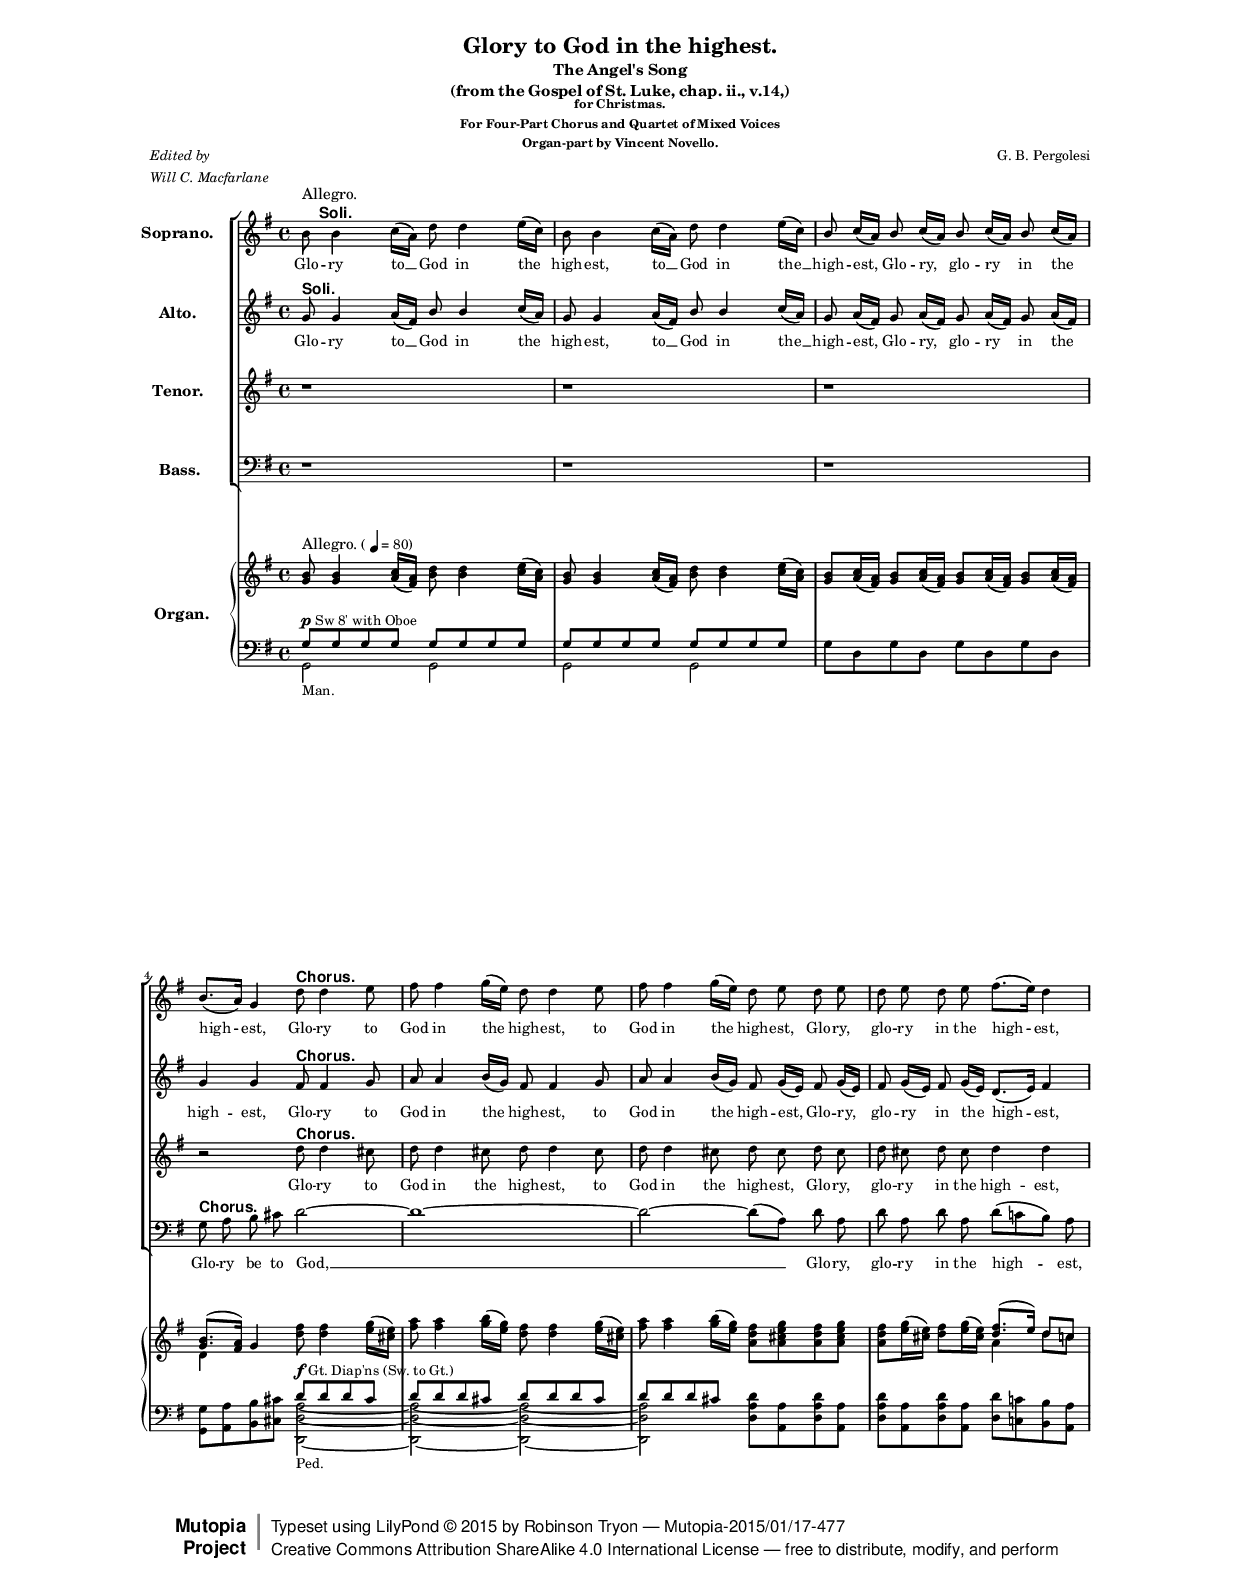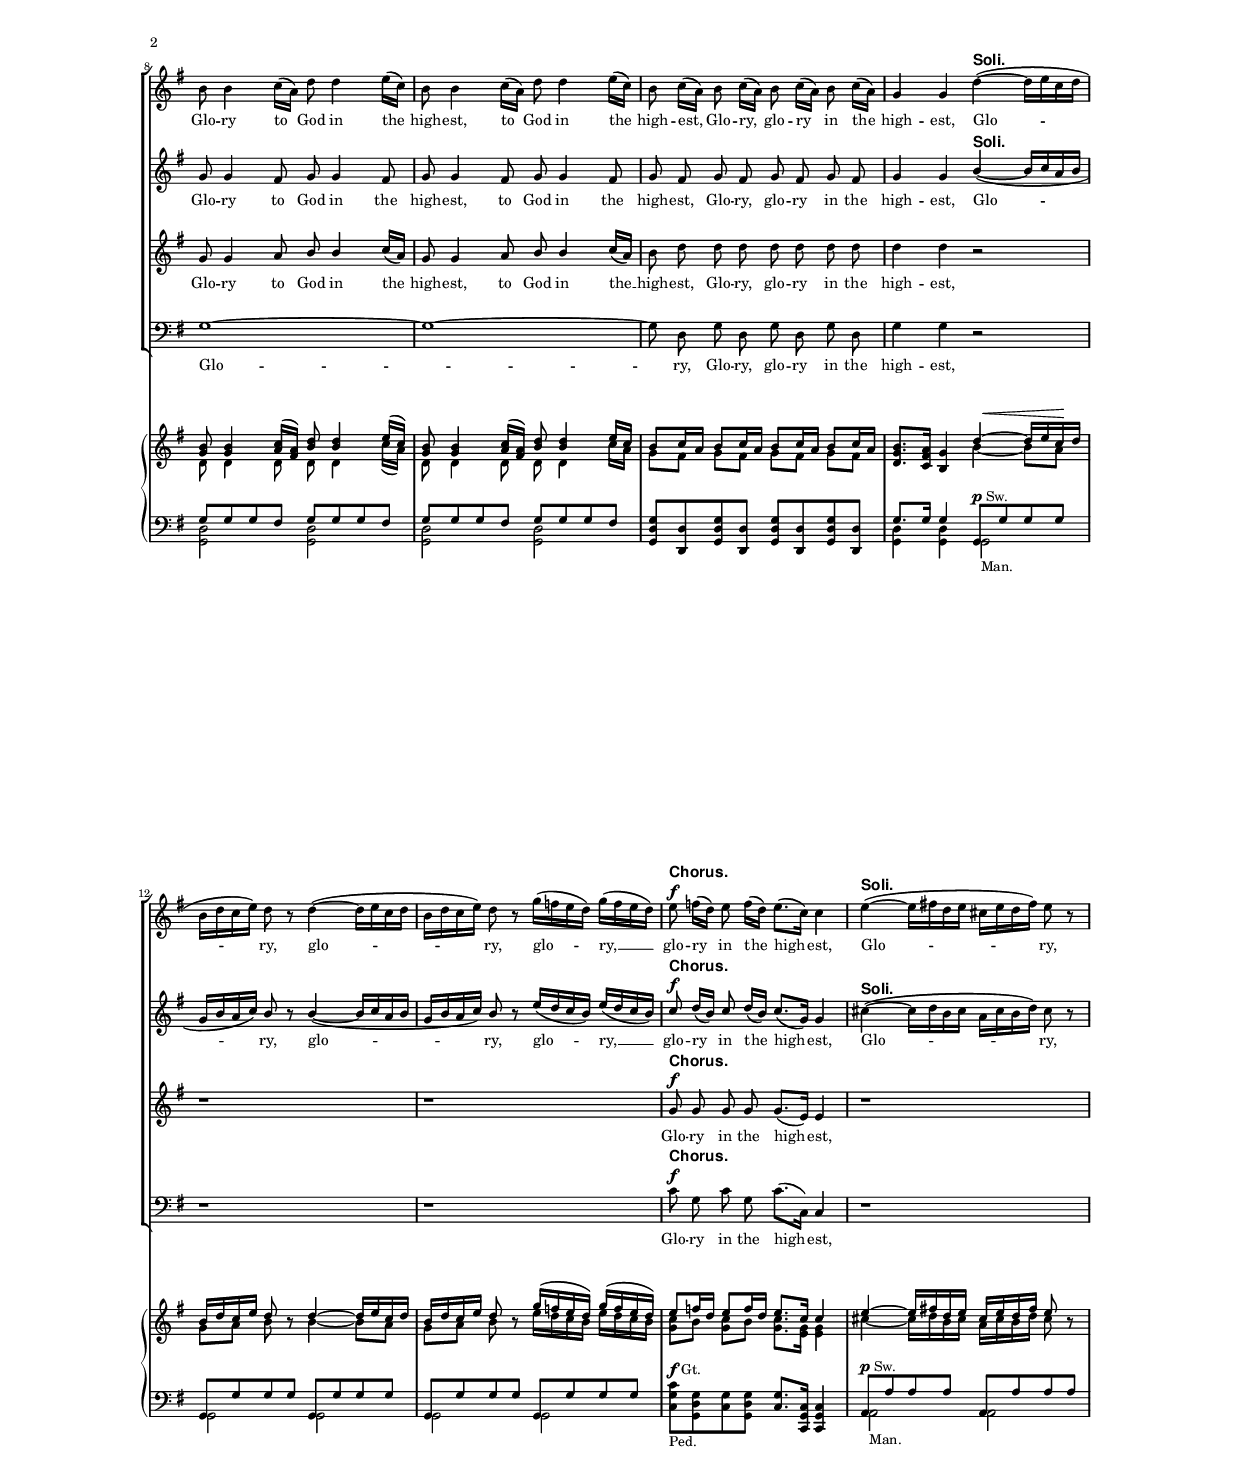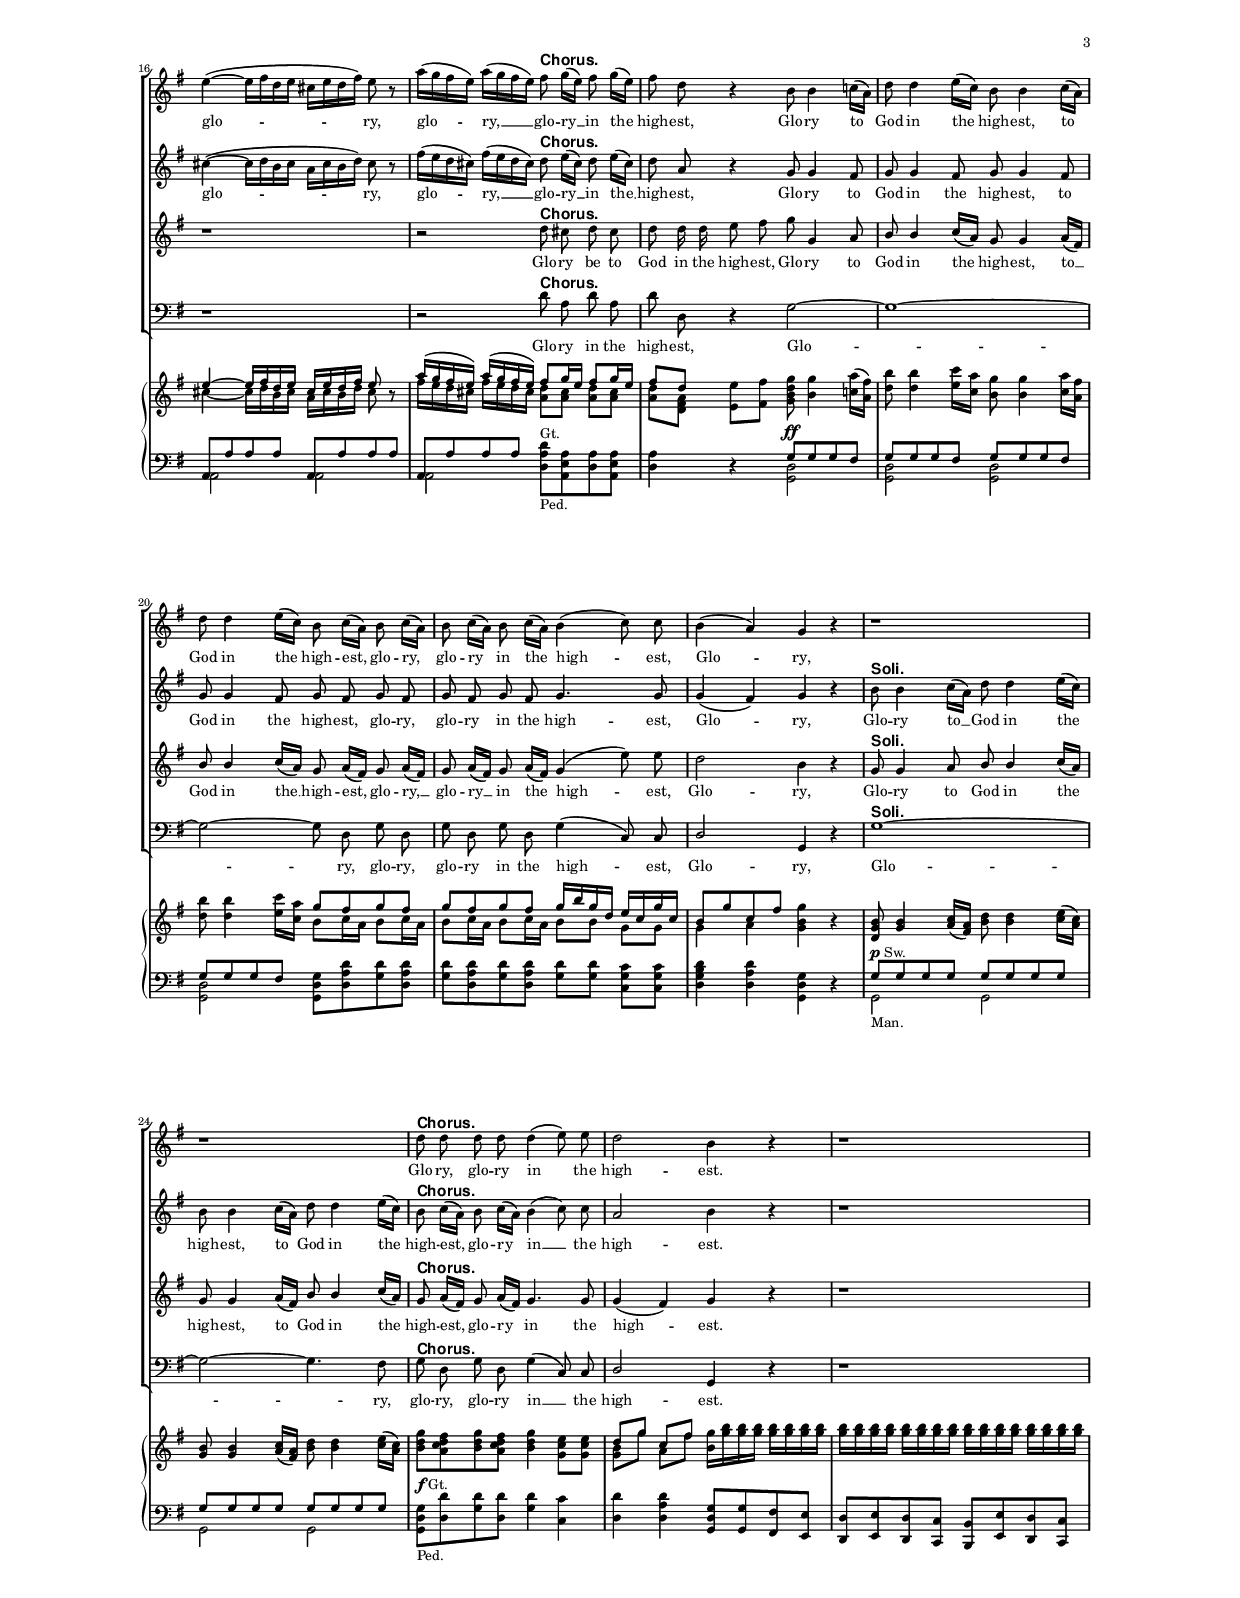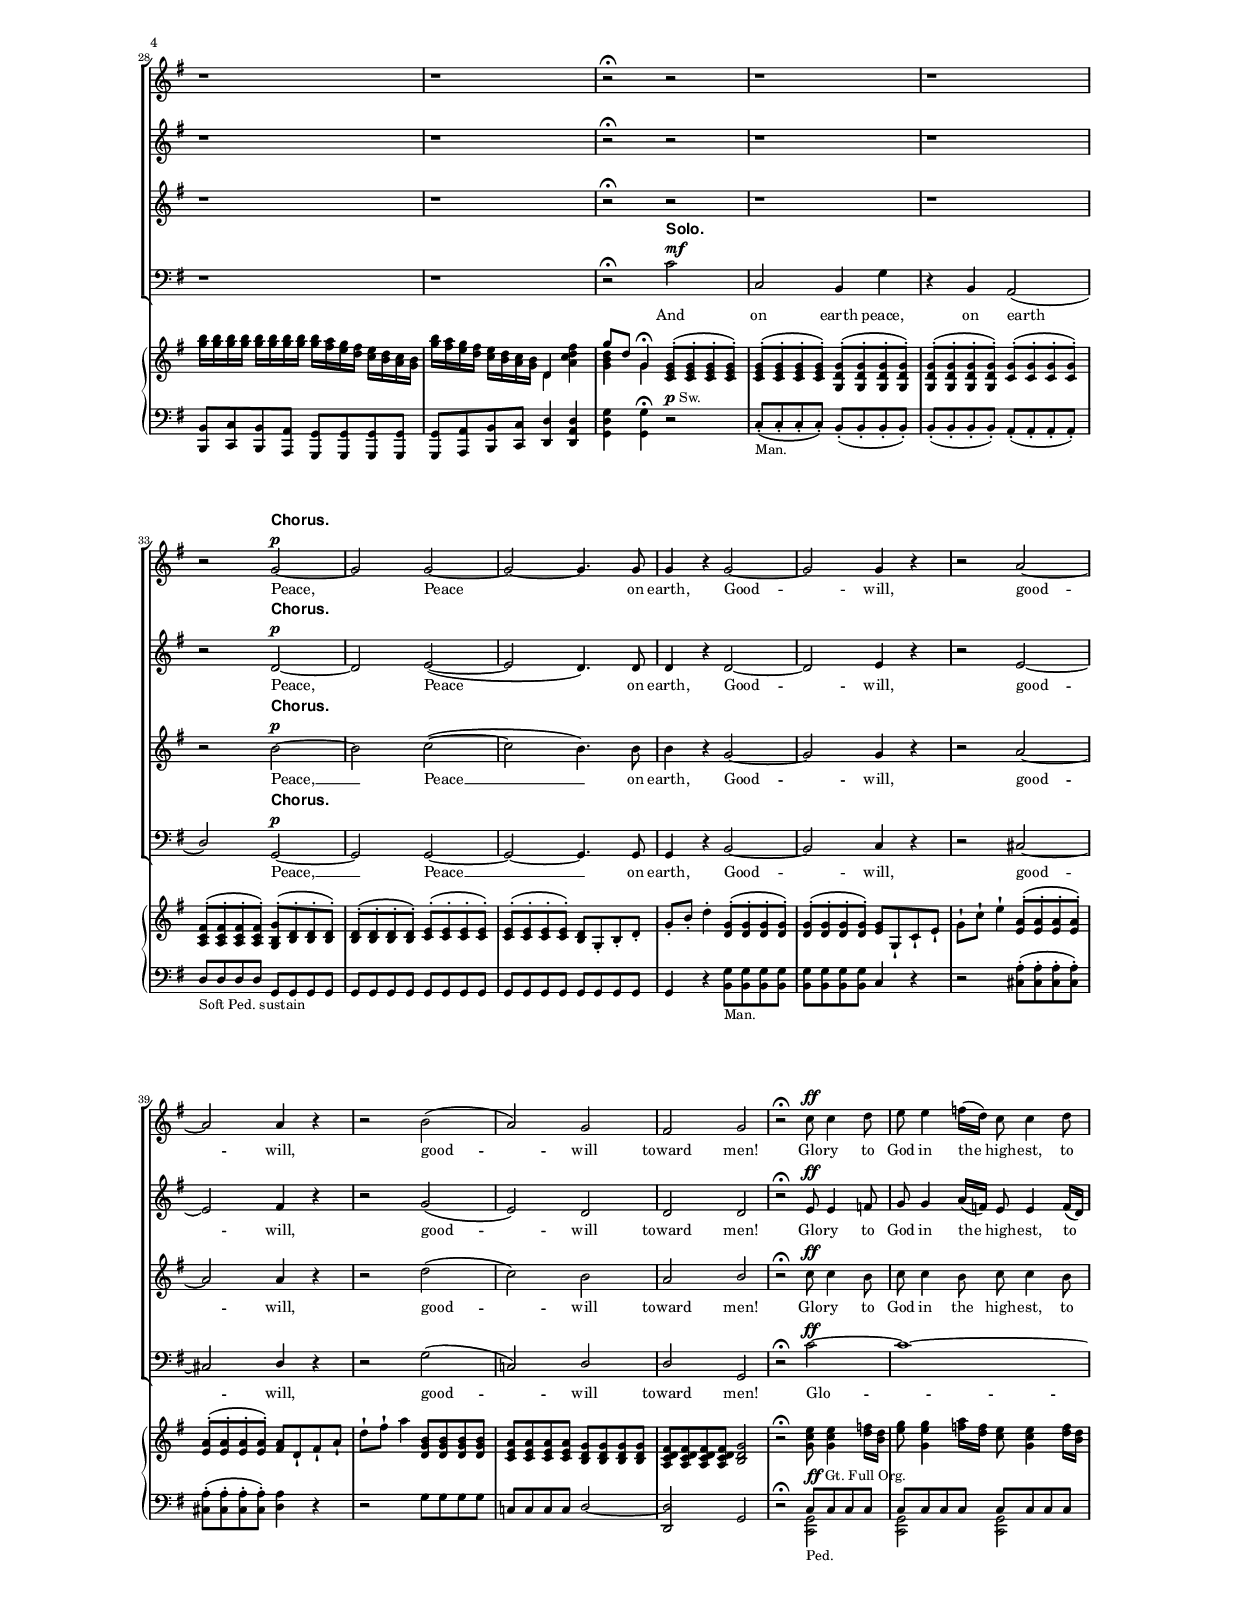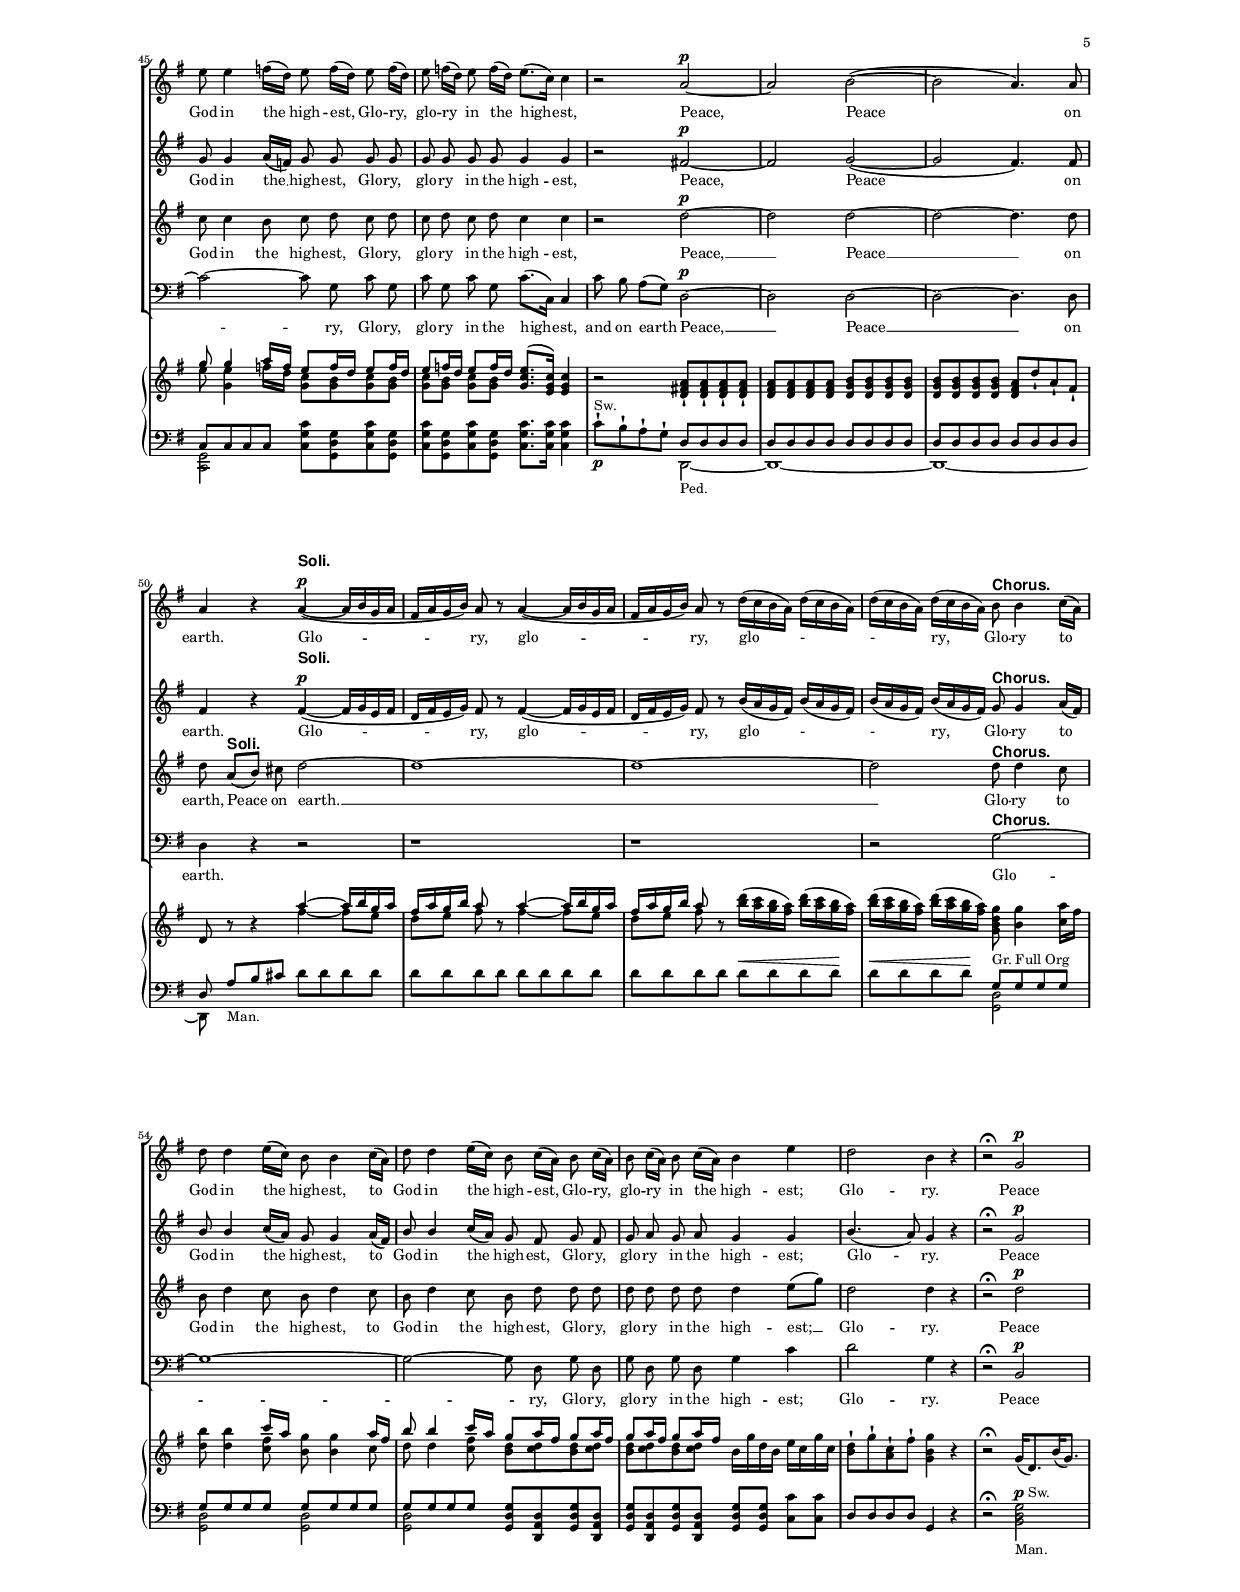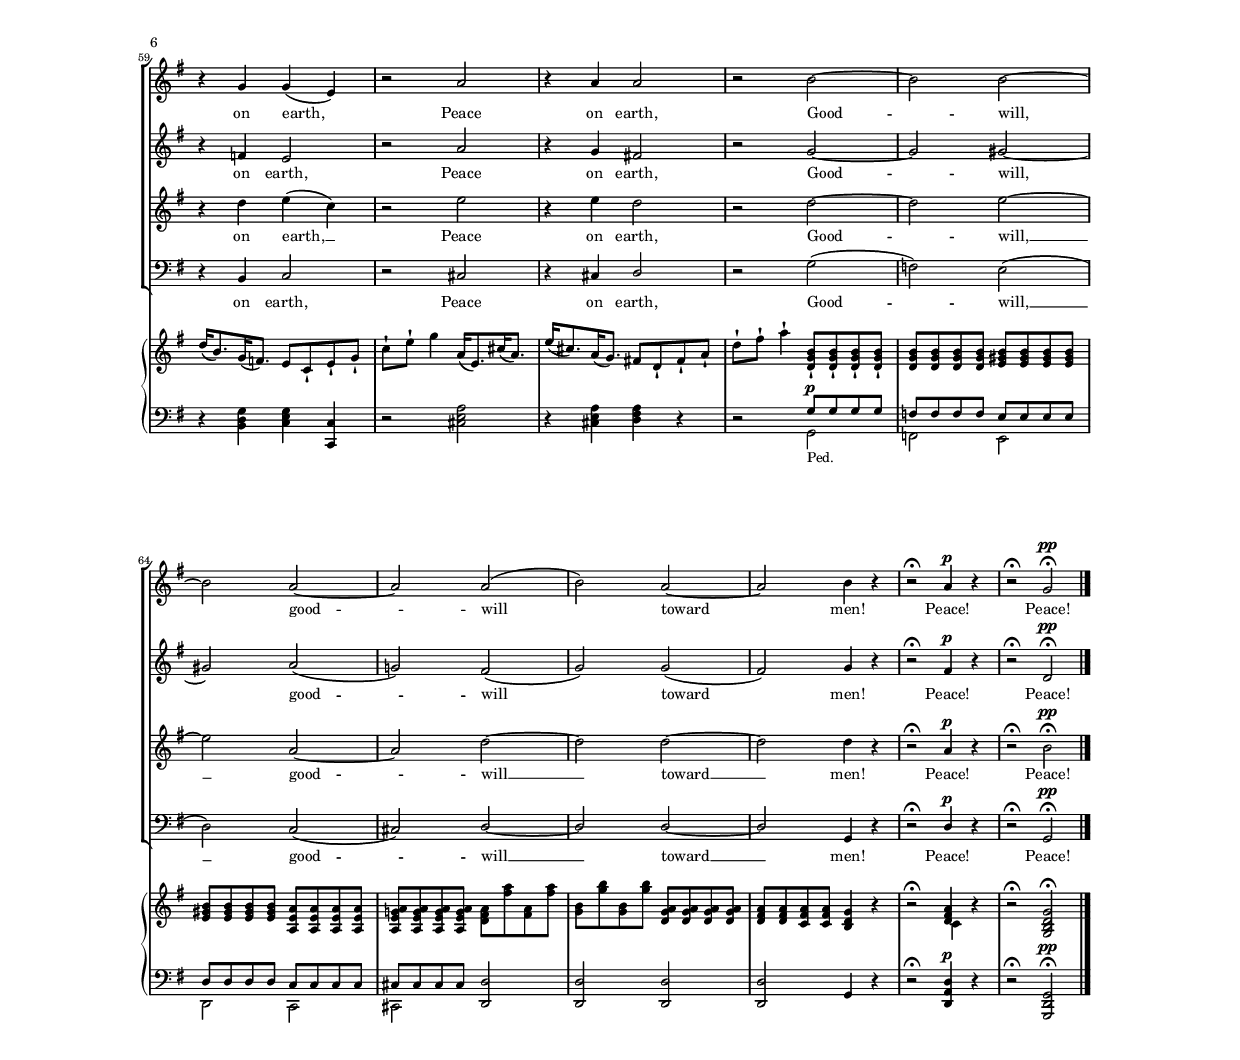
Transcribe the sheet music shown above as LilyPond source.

\version "2.18.2"

% -- "Glory to God in the Highest" by G. B. Pergolesi.
% -- typeset by Robinson Tryon (robinson.tryon@alum.dartmouth.org), August 2004
%
% Source: from a 1904 Schirmer edition
% License: Creative Commons Attribution-ShareAlike

\paper {
  top-margin = .75 \in
  bottom-margin = .75 \in
  left-margin = 1 \in 
  right-margin = 1 \in
}

% - be able to change the font size of the document
#(set-global-staff-size 12)

\header {
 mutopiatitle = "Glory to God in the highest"
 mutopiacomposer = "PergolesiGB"
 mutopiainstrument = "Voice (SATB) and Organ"
 date = "1700s"
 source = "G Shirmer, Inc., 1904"
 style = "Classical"
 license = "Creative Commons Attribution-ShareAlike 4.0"
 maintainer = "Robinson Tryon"
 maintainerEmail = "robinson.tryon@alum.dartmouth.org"

 title = "Glory to God in the highest."
 subtitle = \markup { \center-column { 
   \line { The Angel's Song } 
   \line { (from the Gospel of St. Luke, chap. ii., v.14,) } } }
 subsubtitle = \markup { \center-column { 
   \line { for Christmas. } 
   \line { For Four-Part Chorus and Quartet of Mixed Voices } 
   \line { Organ-part by Vincent Novello. } } }
 composer = "G. B. Pergolesi"

% arranger = \markup { \italic {Will Mcfarlane. }}
% not really a poet, but using it to left-justify the editor
 poet = \markup { \italic { \column { 
     \line { Edited by } 
     \line { Will C. Macfarlane } } } }
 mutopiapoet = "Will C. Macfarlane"

 texidoc = "Glory to God in the highest (Pergolesi)"
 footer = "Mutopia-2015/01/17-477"
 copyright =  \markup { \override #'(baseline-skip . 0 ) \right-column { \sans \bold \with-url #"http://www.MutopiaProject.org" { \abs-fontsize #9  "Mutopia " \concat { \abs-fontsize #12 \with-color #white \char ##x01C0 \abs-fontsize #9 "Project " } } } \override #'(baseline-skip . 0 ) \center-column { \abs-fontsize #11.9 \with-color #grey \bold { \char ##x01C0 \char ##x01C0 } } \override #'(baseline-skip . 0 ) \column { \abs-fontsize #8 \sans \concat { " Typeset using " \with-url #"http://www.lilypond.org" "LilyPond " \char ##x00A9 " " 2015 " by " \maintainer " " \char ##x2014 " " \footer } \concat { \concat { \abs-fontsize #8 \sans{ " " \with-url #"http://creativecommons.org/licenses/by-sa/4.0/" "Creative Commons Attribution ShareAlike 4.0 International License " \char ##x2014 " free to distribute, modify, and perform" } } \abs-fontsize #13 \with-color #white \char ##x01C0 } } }
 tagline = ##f
}


% -- use global information to designate common stuff (key, time, etc..)
global =  {
    \key g \major
    \time 4/4
}

% ------ GENERAL MARKUP ITEMS ------
markSoli = \markup { \sans \larger \bold { Soli. }}
markChorus = \markup { \bold \sans \larger { Chorus. }}

markChorusF = \markup { \column { \bold \sans \larger { Chorus. } \dynamic { f } } }
markChorusP = \markup { \column { \bold \sans \larger { Chorus. } \dynamic { p } } }
markSoliP = \markup { \column { \bold \sans \larger { Soli. } \dynamic { p } } }

markPed = \markup { Ped. }
% markPed = \sustainOn

markMan = \markup { Man. }
markPSW = \markup { \dynamic { p } Sw. }
markFGT = \markup { \dynamic { f } Gt. }

editBreak = \break
editNewPage = \pageBreak

noDynamic = \once \omit DynamicText

% ---- END MARKUP ITEMS ------------


% soprano centers around a c above middle c
sopMusic =   \relative c'' {

%- 1 -
    b8^\markup { \column { \larger{ Allegro.} \larger \sans \bold { "    Soli." } } }
      b4 c16(a) d8 d4 e16(c) 
    b8 b4 c16(a) d8 d4 e16(c)
    \stemUp { b8\noBeam c16(a) b8\noBeam c16(a) b8\noBeam c16(a) b8\noBeam c16(a) }
    b8.(a16) g4 \stemDown d'8^\markChorus d4 e8

%- 5 -
    fis8 fis4 g16(e) d8 d4 e8
    fis8 fis4 g16(e) d8\noBeam e\noBeam d\noBeam e\noBeam
    d8\noBeam e\noBeam d\noBeam e\noBeam fis8.(e16) d4
    b8 b4 c16(a) d8 d4 e16(c)
    b8 b4 c16(a) d8 d4 e16(c)
    \stemNeutral

%- 10 -
    b8\noBeam c16(a) b8\noBeam c16(a) b8\noBeam c16(a) b8\noBeam c16(a)
    g4 g \stemDown d'^\markSoli ( ~ d16 e c d
    b16 d c e) d8 r8 d4( ~ d16 e c d
    b16 d c e) d8  r8 g16( f e d) g( f e d)
    e8^\markChorusF\noBeam f16(d) e8\noBeam f16(d) e8.(c16) c4
    
%- 15 -
    e4^\markSoli ( ~ e16 fis! d e cis e d fis) e8 r8
    e4( ~ e16 fis d e cis e d fis) e8 r8
    a16( g fis e) a( g fis e) fis8^\markChorus\noBeam g16(e) fis8\noBeam g16(e)
    fis8\noBeam d\noBeam r4 b8 b4 c!16(a)
    d8 d4 e16(c) b8 b4 c16(a)

%- 20 -
    d8 d4 e16(c) b8\noBeam c16(a) b8\noBeam c16(a)
    b8\noBeam c16(a) b8\noBeam c16(a) b4(c8) c\noBeam
\stemNeutral

    b4(a) g r4
    r1
    r1

%- 25 -
\stemDown
    d'8^\markChorus\noBeam d\noBeam d\noBeam d\noBeam d4(e8) e\noBeam
    d2 b4 r4
\stemNeutral
    r1
    r1
    r1

%- 30 -
    r2^\fermata r2
    r1
    r1
    r2 g2^\markChorusP ~
    g2 g ~

%- 35 -
    g2 ~ g4. g8
    g4 r4 g2 ~
    g2 g4 r4
    r2 a2 ~
    a2 a4 r4

%- 40 -
\stemDown
    r2 b2(
\stemNeutral
    a2) g
    fis2 g
\stemDown
    r2^\fermata c8^\ff c4 d8
    e8 e4 f16(d) c8 c4 d8

%- 45 -
    e8 e4 f16(d) e8\noBeam f16(d) e8\noBeam f16(d)
    e8\noBeam f16(d) e8\noBeam f16(d) e8.(c16) c4
\stemNeutral
    r2 a2^\p ~
    a2 b2( ~
    b2 a4.) a8

%- 50 -
    a4 r4 a4^\markSoliP
       ( ~ a16 b g a
    fis16 a g b) a8 r8 a4( ~ a16 b g a
    fis16 a g b) a8 r8 \stemDown d16( c b a) d( c b a)
    d16( c b a) d( c b a) b8^\markChorus
      b4 c16(a)
    d8 d4 e16(c) b8 b4 c16(a)

%- 55 -
    d8 d4 e16(c) b8\noBeam c16(a) b8\noBeam c16(a)
    b8\noBeam c16(a) b8\noBeam c16(a) b4 e4
    d2 b4 r4
\stemNeutral
    r2^\fermata g2^\p
    r4 g4 g4(e)

%- 60 -
    r2 a2
    r4 a4 a2
\stemDown
    r2 b2 ~
    b2 b2 ~
    b2 \stemNeutral a2 ~

%- 65 -
    a2 a2(
    b2) a2 ~
    a2 b4 r4
    r2^\fermata a4^\p r4
    r2^\fermata g2^\fermata^\pp
    
    \bar "|."
}

sopWords = \lyricmode {

%- 1 -
    Glo -- ry to __ God in the high -- est,
    to __ God in the __ high -- est,
    Glo -- ry, glo -- ry in the high -- est,

% - 4.5 -

% -- chorus
    Glo -- ry to God in the high -- est,
    to God in the high -- est,
    Glo -- ry, glo -- ry in the high -- est,
    Glo -- ry to God in the high -- est,
    to God in the high -- est,
    Glo -- ry, glo -- ry in the high -- est,

% - 11.5 -
% - Soli

    Glo -- ry, glo -- ry,
    glo -- ry, __

% - Chorus
    glo -- ry in the high -- est,

% - 15 -
% - Soli
    Glo -- ry, glo -- ry,
    glo -- ry, __

% - Chorus
    glo -- ry __ in the high -- est,
    Glo -- ry to God in the high -- est,
    to God in the high -- est,
    glo -- ry, glo -- ry in the high -- est,
    Glo -- ry,

% - 23 - 
% -- Alto/tenor solo (no words -- will the program auto-figure it out?)

% - Chorus
    Glo -- ry, glo -- ry in the high -- est.

% -- other stuff here....

% - 33 -
% -- back to chorus
    Peace, Peace on earth,
    Good -- will, good -- will,
    good -- will toward men!

% - 43 -
    Glo -- ry to God in the high -- est,
    to God in the high -- est,
    Glo -- ry, glo -- ry in the high -- est,

% - 47 -
    Peace, Peace on earth.

    Glo -- ry, glo -- ry, glo - - ry,

% - 53 -
    Glo -- ry to God in the high -- est,
    to God in the high -- est,
    Glo -- ry, glo -- ry in the high -- est;
    Glo -- ry.

% - 58 -
    Peace on earth,
    Peace on earth,

    Good -- will, good -- will toward men!

% - 68 -
    Peace! Peace!

}

altoMusic =   \relative c'' {

%- 1 -
\stemUp
    g8^\markSoli
      g4 a16(fis) b8 b4 c16(a)
    g8 g4 a16(fis) b8 b4 c16(a)
    g8\noBeam a16(fis) g8\noBeam a16(fis) g8\noBeam a16(fis) g8\noBeam a16(fis)
    g4 g fis8^\markChorus fis4 g8

%- 5 -
    a8 a4 b16(g) fis8 fis4 g8
    a8 a4 b16(g) fis8\noBeam g16(e) fis8\noBeam g16(e)
    fis8\noBeam g16(e) fis8\noBeam g16(e) d8.(e16) fis4
    g8 g4 fis8 g g4 fis8
    g8 g4 fis8 g g4 fis8

%- 10 -
    g8\noBeam fis\noBeam g\noBeam fis\noBeam g\noBeam fis\noBeam g\noBeam fis\noBeam
    g4 g b4^\markSoli ( ~ b16 c a b
    g16 b a c) b8 r8 \stemUp b4( ~ b16 c a b
    g16 b a c) b8 r8 e16( d c b) e( d c b)
    c8^\markChorusF\noBeam d16(b) c8\noBeam d16(b) \stemNeutral c8.(g16) g4
    
%- 15 -
\stemDown
    cis4^\markSoli ( ~ cis16 d b cis a cis b d) cis8 r8
    cis4( ~ cis16 d b cis a cis b d) cis8 r8
    fis16( e d cis) fis( e d cis) d8^\markChorus\noBeam e16(cis) d8\noBeam e16(cis)
    d8 \stemNeutral a\noBeam r4 g8 g4 fis8
    g8 g4 fis8 g g4 fis8

%- 20 -
    g8 g4 fis8\noBeam g\noBeam fis\noBeam g\noBeam fis\noBeam
    g8\noBeam fis\noBeam g\noBeam fis\noBeam g4. g8
    g4( fis) g r4
\stemDown
    b8^\markSoli b4 c16(a) d8 d4 e16(c)
    b8 b4 c16(a) d8 d4 e16(c)

%- 25 -
    b8^\markChorus\noBeam c16(a) b8\noBeam c16(a) b4(c8) c8\noBeam
\stemNeutral
    a2 b4 r4
    r1
    r1
    r1

%- 30 -
    r2^\fermata r2
    r1
    r1
    r2 d,2^\markChorusP ~
    d2 e2( ~

%- 35 -
    e2 d4.) d8
    d4 r4 d2 ~
    d2 e4 r4
    r2 e2 ~
    e2 fis4 r4

%- 40 -
    r2 g2(
    e2) d2
    d2 d
    r2^\fermata e8^\ff e4 f8
    g8 g4 a16(f) e8 e4 f16(d)
    
%- 45 -
    g8 g4 a16(f) g8\noBeam g\noBeam g\noBeam g\noBeam
    g8\noBeam g\noBeam g\noBeam g\noBeam g4 g
    r2 fis!2^\p ~
    fis2 g2( ~
    g2 fis4.) fis8

%- 50 -
    fis4 r4 fis4^\markSoliP (~ fis16 g e fis
    d16 fis e g) fis8 r8 fis4( ~ fis16 g e fis
    d16 fis e g) fis8 r8 b16( a g fis) b( a g fis)
    b16( a g fis) b( a g fis) g8^\markChorus g4 a16(fis)
\stemUp
    b8 b4 c16(a) g8 g4 a16(fis)

%- 55 -
    b8 b4 c16(a) g8\noBeam fis\noBeam g\noBeam fis\noBeam
    g8\noBeam a\noBeam g\noBeam a\noBeam g4 g
    b4.( a8) g4 r4
    r2^\fermata g2^\p
    r4 f4 e2

%- 60 -
    r2 a2
    r4 g4 fis!2
    r2 g2 ~
    g2 gis ~
    gis a2(

%- 65 -
    g!2) fis(
    g2) g(
    fis2) g4 r4
    r2^\fermata fis4^\p r4
    r2^\fermata d2^\fermata^\pp
\stemNeutral
}

altoWords = \lyricmode { 

%- 1 -
    Glo -- ry to __ God in the high -- est,
    to __ God in the __ high -- est,
    Glo -- ry, glo -- ry in the high -- est,

% - 4.5 -

% -- chorus
    Glo -- ry to God in the high -- est,
    to God in the high -- est,
    Glo -- ry, glo -- ry in the high -- est,
    Glo -- ry to God in the high -- est,
    to God in the high -- est,
    Glo -- ry, glo -- ry in the high -- est,

% - 11.5 -
% - Soli

    Glo -- ry, glo -- ry,
    glo -- ry, __

% - Chorus
    glo -- ry in the high -- est,

% - 15 -
% - Soli
    Glo -- ry, glo -- ry,
    glo -- ry, __

% - Chorus
    glo -- ry __ in the __ high -- est,
    Glo -- ry to God in the high -- est,
    to God in the high -- est,
    glo -- ry, glo -- ry in the high -- est,
    Glo -- ry,

% - 23 - 
% -- Alto/tenor solo 
    Glo -- ry to __ God in the high -- est,
    to God in the 

% - Chorus
    high -- est, glo -- ry in __ the high -- est.

% -- other stuff here....

% - 33 -
% -- back to chorus
    Peace, Peace on earth,
    Good -- will, good -- will,
    good -- will toward men!

% - 43 -
    Glo -- ry to God in the high -- est,
    to God in the __ high -- est,
    Glo -- ry, glo -- ry in the high -- est,

% - 47 -
    Peace, Peace on earth.

    Glo -- ry, glo -- ry, glo - - ry,

% - 53 -
    Glo -- ry to God in the high -- est,
    to God in the high -- est,
    Glo -- ry, glo -- ry in the high -- est;
    Glo -- ry.

% - 58 -
    Peace on earth,
    Peace on earth,

    Good -- will, good -- will toward men!

% - 68 -
    Peace! Peace!

}


tenorMusic =  \relative c'' { 

\stemDown
%- 1 -
    r1
    r1
    r1
    r2 d8^\markChorus d4 cis8

%- 5 -
    d8 d4 cis8 d d4 cis8
    d8 d4 cis8\noBeam d\noBeam cis\noBeam d\noBeam cis\noBeam
    d8\noBeam cis\noBeam d\noBeam cis\noBeam d4 d

\stemUp
    g,8 g4 a8 b b4 c16(a)
    g8 g4 a8 b b4 c16(a)

%- 10 -
\stemDown
    b8\noBeam d\noBeam d\noBeam d\noBeam d\noBeam d\noBeam d\noBeam d\noBeam
    d4 d4 r2
\stemNeutral
    r1
    r1
    g,8^\markChorusF\noBeam g\noBeam g\noBeam g\noBeam g8.(e16) e4

%- 15 -
    r1
    r1
\stemDown
    r2 d'8^\markChorus\noBeam cis\noBeam d\noBeam cis\noBeam
    d8\noBeam d16\noBeam d\noBeam e8\noBeam fis\noBeam g\noBeam \stemUp g,4 a8
    b8 b4 c16(a) g8 g4 a16(fis)

%- 20 -
    b8 b4 c16(a) g8\noBeam a16(fis) g8\noBeam a16(fis)
    g8\noBeam a16(fis) g8\noBeam a16( fis) g4( \stemDown e'8) e\noBeam
    d2 b4 r4
\stemUp
    g8^\markSoli g4 a8\noBeam b\noBeam b4 c16(a)
    g8 g4 a16(fis) b8 b4 c16(a)

%- 25 -
    g8^\markChorus\noBeam a16(fis) g8\noBeam a16(fis) g4. g8
    g4(fis) g r4
\stemNeutral
    r1
    r1
    r1

%- 30 -
    r2^\fermata r2
    r1
    r1
    r2 b2^\markChorusP ~
    b2 c2 (~

%- 35 -
    c2 b4.) b8
    b4 r4 \stemUp g2 ~
    g2 g4 r4
    r2 a2 ~
    a2 a4 r4

%- 40 -
\stemDown
    r2 d2(
    c2) b2
\stemUp
    a2 b2
\stemDown
    r2^\fermata c8^\ff c4 b8
    c8 c4 b8 c c4 b8

%- 45 -
    c8 c4 b8\noBeam c\noBeam d\noBeam c\noBeam d\noBeam
    c8\noBeam d\noBeam c\noBeam d\noBeam c4 c
    r2 d2^\p ~
    d2 d2 ~
    d2 ~ d4. d8

%- 50 -
    d8\noBeam \stemUp a^\markSoli[ (b)] \stemDown cis\noBeam d2 ~
    d1 ~
    d1 ~
    d2 d8^\markChorus d4 c8
    b8 d4 c8 b d4 c8

%- 55 -
    b8 d4 c8\noBeam b\noBeam d\noBeam d\noBeam d\noBeam
    d8\noBeam d\noBeam d\noBeam d\noBeam d4 e8[(g)]
    d2 d4 r4
    r2^\fermata d2^\p
    r4 d4 e(c)

%- 60 -
    r2 e2
    r4 e4 d2
    r2 d2 ~
    d2 e2 ~
    e2 \stemUp a,2 ~

%- 65 -
    a2 \stemDown d2 ~
    d2 d2 ~
    d2 d4 r4
\stemUp
    r2^\fermata a4^\p r4
\stemDown
    r2^\fermata b2^\fermata^\pp
\stemNeutral
}

tenorWords = \lyricmode { 

% -- just sop/alto

% - 4.5 -

% -- chorus
    Glo -- ry to God in the high -- est,
    to God in the high -- est,
    Glo -- ry, glo -- ry in the high -- est,
    Glo -- ry to God in the high -- est,
    to God in the __ high -- est,
    Glo -- ry, glo -- ry in the high -- est,

% - 11.5 -
% - Soli (sop/alto)

% - 14 -
% - Chorus
    Glo -- ry in the high -- est,

% - 15 -
% - Soli:  sop/alt

% - 17.5
% - Chorus
    Glo -- ry be to God in the high -- est,
    Glo -- ry to God in the high -- est,
    to __ God in the __ high -- est,
    glo -- ry, __ glo -- ry __ in the high -- est,
    Glo -- ry,

% - 23 - 
% -- Alto/tenor solo 
    Glo -- ry to God in the high -- est,
    to God in the 

% - Chorus
    high -- est, glo -- ry in the high -- est.

% -- other stuff here....

% - 33 -
% -- back to chorus
    Peace, __ Peace __ on earth,
    Good -- will, good -- will,
    good -- will toward men!

% - 43 -
    Glo -- ry to God in the high -- est,
    to God in the high -- est,
    Glo -- ry, glo -- ry in the high -- est,

% - 47 -
    Peace, __ Peace __ on earth,

% - 50 -
% - Tenor solo:
    Peace on earth. __

% - 53 -
% - chorus
    Glo -- ry to God in the high -- est,
    to God in the high -- est,
    Glo -- ry, glo -- ry in the high -- est; __
    Glo -- ry.

% - 58 -
    Peace on earth, __
    Peace on earth,

    Good -- will, __ good -- will __ toward __ men!

% - 68 -
    Peace! Peace!
}

bassMusic =  \relative c {

%- 1 -
    r1
    r1
    r1
    g'8^\markChorus\noBeam a\noBeam b\noBeam cis\noBeam d2 ~

%- 5 -
    d1 ~
    d2 ~ d8[(a)] d\noBeam a\noBeam
    d8\noBeam a\noBeam d\noBeam a\noBeam d[( c! b)] a\noBeam
    g1 ~
    g1 ~

%- 10 -
    g8\noBeam d\noBeam g\noBeam d\noBeam g\noBeam d\noBeam g\noBeam d\noBeam
    g4 g r2
    r1
    r1
    c8^\markChorusF\noBeam g\noBeam c\noBeam g\noBeam c8.( c,16) c4

%- 15 -
    r1
    r1
    r2 d'8^\markChorus\noBeam a\noBeam d\noBeam a\noBeam
    d8\noBeam d,\noBeam r4 g2 ~
    g1 ~

%- 20 -
    g2 ~ g8\noBeam d\noBeam g\noBeam d\noBeam
    g8\noBeam d\noBeam g\noBeam d\noBeam g4(c,8) c8\noBeam
\stemUp
    d2 g,4 r4
\stemNeutral
    g'1^\markSoli ~
    g2 ~ g4. fis8

%- 25 -
    g8^\markChorus\noBeam d\noBeam g\noBeam d\noBeam g4(c,8) c8\noBeam
\stemUp
    d2 g,4 r4
\stemNeutral
    r1
    r1
    r1

%- 30 -
    r2^\fermata c'2^\markup { \column { \larger \sans \bold { Solo. } \dynamic { mf } } }
    c,2 b4 g'
\stemUp
    r4 b,4 a2(
    d2) g,2^\markChorusP ~
    g2 g2 ~
    
%- 35 -
    g2 ~ g4. g8
    g4 r4 b2 ~
    b2 c4 r4
    r2 cis2 ~
    cis2 d4 r4
\stemNeutral

%- 40 -
    r2 g2(
\stemUp
    c,!2) d
    d2 g,
\stemNeutral
    r2^\fermata c'2^\ff ~
    c1 ~

%- 45 -
    c2 ~ c8\noBeam g\noBeam c\noBeam g\noBeam
    c8\noBeam g\noBeam c\noBeam g\noBeam c8.( c,16) c4
    c'8\noBeam b\noBeam a[(g)] d2^\p ~
    d2 d2 ~
    d2 ~ d4. d8

%- 50 -
    d4 r4 r2
    r1
    r1
    r2 g2^\markChorus ~
    g1 ~

%- 55 -
    g2 ~ g8\noBeam d\noBeam g\noBeam d\noBeam
    g8\noBeam d\noBeam g\noBeam d\noBeam g4 c4
    d2 g,4 r4
    r2^\fermata b,2^\p
    r4 b4 c2

%- 60 -
    r2 cis2
\stemUp
    r4 cis4 d2
\stemNeutral
    r2 g2(
    f2) e2(
    d2) c2(

%- 65 -  
\stemUp  
    cis2) d2 ~
    d2 d2 ~
    d2 g,4 r4
    r2^\fermata d'4^\p r4
    r2^\fermata g,2^\fermata^\pp

\stemNeutral
}

bassWords = \lyricmode { 

% -- just sop/alto

% - a little ahead:
% - 4 -

    Glo -- ry be to God, __
    
    Glo -- ry, glo -- ry in the high -- est,

    Glo -- ry,
    Glo -- ry, glo -- ry in the high -- est,

% - 11.5 -
% - Soli (sop/alto)

% - 14 -
% - Chorus
    Glo -- ry in the high -- est,

% - 15 -
% - Soli:  sop/alt

% - 17.5
% - Chorus
    Glo -- ry in the high -- est,
    Glo -- ry, 

    glo -- ry, glo -- ry in the high -- est,
    Glo -- ry,

% - 23 - 
% -- Alto/tenor/bass solo 
    Glo -- ry,

% - Chorus
    glo -- ry, glo -- ry in __ the high -- est.

% -- other stuff here....

% - 30 -  Bass solo:
%    And on earth peace, on earth __
    And on earth peace, on earth

% - 33 -
% -- back to chorus
    Peace, __ Peace __ on earth,
    Good -- will, good -- will,
    good -- will toward men!

% - 43 -
    Glo -- ry, 

    Glo -- ry, glo -- ry in the high -- est,

% - 47 -
    and on earth

    Peace, __ Peace __ on earth.

% - 50 -
% - Tenor solo:

% - 53 -
% - chorus
    Glo -- ry, 

    Glo -- ry, glo -- ry in the high -- est;
    Glo -- ry.

% - 58 -
    Peace on earth,
    Peace on earth,

    Good -- will, __ good -- will __ toward __ men!

% - 68 -
    Peace! Peace!
}


% --- Organ parts:

organRightMusic =  \relative c'' {
%- 1 -


%-- '\tempo' not working, so used workaround    
     <g b>8^\markup { \larger { Allegro. } (\note #"4" #1 = 80)}
        <g b>4 <a c>16( <fis a>) <b d>8 <b d>4 <c e>16( <a c>)
    <g b>8 <g b>4 <a c>16( <fis a>) <b d>8 <b d>4 <c e>16( <a c>)
    <g b>8 <a c>16( <fis a>) <g b>8 <a c>16( <fis a>) <g b>8 <a c>16( <fis a>) <g b>8 <a c>16( <fis a>)
%    << { <g b>8.( <fis a>16) g4 <d' fis>8 <d fis>4 <e g>16( <cis e>) } \\ { d4 s4*3 } >>
    << { <g b>8.( <fis a>16) } \\ { d4 } >>
        g4 <d' fis>8 <d fis>4 <e g>16( <cis e>)

%- 5 -
    <fis a>8 <fis a>4 <g b>16( <e g>) <d fis>8 <d fis>4 <e g>16( <cis e>)
    <fis a>8 <fis a>4 <g b>16( <e g>) <a, d fis>8 <a cis e g> <a d fis> <a cis e g>
    <a d fis>8 <e' g>16( <cis e>) <d fis>8 <e g>16( <cis e>) 
        << { <d fis>8.( e16) d8 c } \\ { a4 d8 c } >>
    << { <g b>8 <g b>4 <a c>16( <fis a>) <b d>8 <b d>4 e16(c) } \\
       {d,8 d4 d8 d d4 c'16(a) } >>
    << { <g b>8 <g b>4 <a c>16( <fis a>) <b d>8 <b d>4 e16 c } \\
       {d,8 d4 d8 d d4 c'16 a } >>

%- 10 -
    << { b8 c16 a b8 c16 a b8 c16 a b8 c16 a } \\
       { g8[ fis] g[ fis] g[ fis] g[ fis] } >>
% - for the crescendo
%\dynamicUp
    <d g b>8. <c fis a>16 <b g'>4
        << { \noDynamic d'4 \p ^\< ~ d16 e c\! d } \\ { b4 ~ b8 a } >>
    << { b16 d c e d8 } \\ {g,8[ a] b} >> r8
        << { d4 ~ d16 e c d } \\ { b4 ~ b8 a } >>
    << { b16 d c e d8 } \\ {g,8[ a] b} >> r8
        << { g'16( f e d) g( f e d) } \\ { e16 d c b e d c b } >>
    << { e8  f16 d e8 f16 d e8. c16 c4 } \\
       { <g c>8[ b] <g c>[ b] <g c>8. <e g>16 <e g>4 } >>

%- 15 -
    << { e'4 ~ e16 fis! d e cis e d fis e8 } \\ 
       { cis4 ~ cis16 d b cis a cis b d cis8 } >> r8
    << { e4 ~ e16 fis d e cis e d fis e8 } \\ 
       { cis4 ~ cis16 d b cis a cis b d cis8 } >> r8
    << { a'16( g fis e) a( g fis e) fis8 g16 e fis8 g16 e } \\
       { fis16 e d cis fis e d cis <a d>8[ <a cis>] <a d>[ <a cis>] } >>
    << { fis'8[ d] } \\ { <a d>8[ <d, fis a>] } >>
        <e e'>8 <fis fis'> <g b d g> <b g'>4 <c! a'>16( <a fis'>)
    <d b'>8 <d b'>4 <e c'>16 <c a'> <b g'>8 <b g'>4 <c a'>16 <a fis'>

%- 20 -
    <d b'>8 <d b'>4 <e c'>16 <c a'>
        << { g'8 fis g fis } \\ { b,8 c16 a b8 c16 a } >>
    << { g'8 fis g fis g16 b g d e c g' c,} \\ { b8 c16 a b8 c16 a b8[ b] g[ g]} >>
    << { b8 g' c, fis } \\ { g,4 a } >>
        <g b g'>4 r4
    <d g b>8 <g b>4 <a c>16(<fis a>) <b d>8 <b d>4 <c e>16( <a c>)
    <g b>8 <g b>4 <a c>16( <fis a>) <b d>8 <b d>4 <c e>16( <a c>)

%- 25 -
    <b d g>8 <a c d fis> <b d g> <a c d fis> <b d g>4 <g c e>8 <g c e>
    << { d'8[ g] c,[ fis] } \\ { <g, b>8[ g'] a,[ fis'] } >>
        <b, g'>16 <g' b> <g b> <g b> <g b> <g b> <g b> <g b>

    % -- should be sixteen of those
    <g b>16 <g b> <g b> <g b> <g b> <g b> <g b> <g b> 
        <g b> <g b> <g b> <g b> <g b> <g b> <g b> <g b> 
    <g b>16 <g b> <g b> <g b> <g b> <g b> <g b> <g b> 
        <g b> <fis a> <e g> <d fis> <c e> <b d> <a c> <g b>
    <g' b> <fis a> <e g> <d fis> <c e> <b d> <a c> <g b>
        << { d4 } \\ { d4 } >> <a' c d fis>4

%- 30 -
\slurUp
    << { g'8 d g,4^\fermata } \\ { <g b d>4 g } >>
        <c, e g>8^.( <c e g>^. <c e g>^. <c e g>^.)
    <c e g>8^.( <c e g>^. <c e g>^. <c e g>^.)
        <g d' g>^. ( <g d' g>^.  <g d' g>^.  <g d' g>^. )
    <g d' g>8^. ( <g d' g>^.  <g d' g>^.  <g d' g>^. )
        <c g'>^.( <c g'>^. <c g'>^. <c g'>^.)
    <a c fis>8^.( <a c fis>^. <a c fis>^. <a c fis>^.) <g b g'>^.( <b d>^. <b d>^. <b d>^.)
    <b d>8^.( <b d>^. <b d>^. <b d>^.) <c e>^.( <c e>^. <c e>^. <c e>^. )

%- 35 -
% -- one note in this measure in the score w/o a dot; mistake or on purpose?
    <c e>8^.( <c e>^. <c e>^. <c e>^.) <b d> g-. b-. d-.

    g8-. b-. d4-. <d, g>8^.( <d g>^. <d g>^. <d g>^.)
    <d g>8^.( <d g>^. <d g>^. <d g>^. ) <e g> g,-! c-! e-!
\stemDown
    g8-! c-! e4-! \stemNeutral <e, a>8^.( <e a>^. <e a>^. <e a>^.)
    <e a>8^.( <e a>^. <e a>^. <e a>^.) <fis a> d-! fis-! a-!

%- 40 -
    d8-! fis-! a4 <d,, g b>8 <d g b> <d g b> <d g b>
    <c e a>8 <c e a> <c e a> <c e a> <b d g> <b d g> <b d g> <b d g>
    <a c d fis>8 <a c d fis> <a c d fis> <a c d fis> <b d g>2
    r2^\fermata <g' c e>8 <g c e>4 <d' f>16 <b d>
    <e g>8 <g, e' g>4 <f' a>16 <d f> <c e>8 <g c e>4 <d' f>16 <b d>

%- 45 -
    << { g'8 g4 a16 f e8 f16 d e8 f16 d } \\ { e8 <g, e'>4 f'16 d <g, c>8 <g b> <g c> <g  b> } >>
    << { e'8 f16 d e8 f16 d } \\ { <g, c>8[ <g b>] <g c>[ <g b>] } >> <g c e>8.( <e g c>16) <e g c>4
    r2 <d fis! a>8-! <d fis a>-! <d fis a>-! <d fis a>-!
    <d fis a>8 <d fis a> <d fis a> <d fis a> <d g b> <d g b> <d g b> <d g b>
    <d g b>8 <d g b> <d g b> <d g b> <d fis a> d'-! a-! fis-!

%- 50 -
    d8 r8 r4 << { a''4 ~ a16 b g a } \\ { fis4 ~ fis8 e } >>
    << { fis16 a g b a8 } \\ { d,8[ e] fis } >> r8 << { a4 ~ a16 b g a } \\ { fis4 ~ fis8 e } >>
    << { fis16 a g b a8 } \\ { d,8[ e] fis } >> r8 <b d>16( <a c> <g b> <fis a>) <b d>( <a c> <g b> <fis a>) 
    <b d>16( <a c> <g b> <fis a>) <b d>( <a c> <g b> <fis a>) <g, b d g>8 <b g'>4 <c a'>16 <fis>
    <d b'>8 <d b'>4 << { c'16 a } \\ { <c, fis>8 } >> <b g'>8 <b g'>4 << { a'16 fis } \\ { c8 } >>

%- 55 -
    << { b'8 b4 c16 a g8 a16 fis g8 a16 fis } \\ { d8 d4 <c fis>8 <b d> <c d> <b d> <c d> } >>
    << { g'8 a16 fis g8 a16 fis } \\ { <b, d>8 <c d> <b d> <c d> } >> b16 g' d b e c g' c,
    <b d>8-! g'-! <a, c>-! fis'-! <g, b g'>4 r4
\slurDown
    r2^\fermata g16[( d8.) b'16( g8.)]
    d'16[( b8.) g16( f8. )] e8 c-! e-! g-!

%- 60 -
    c8-! e-! g4 a,16[( e8.) cis'16( a8.) ]
\stemUp
    e'16[( cis8. ) a16( g8.)] fis!8 d-! fis-! a-!
\stemNeutral
\slurNeutral
    d-! fis-! a4-! <d,, g b>8-! <d g b>-! <d g b>-! <d g b>-!
    <d g b>8 <d g b> <d g b> <d g b> <e gis b> <e gis b> <e gis b> <e gis b>
    <e gis b>8 <e gis b> <e gis b> <e gis b> <a, e' a> <a e' a> <a e' a> <a e' a>

%- 65 - 
    <a e' g! a>8 <a e' g a> <a e' g a> <a e' g a> <d fis a> <fis' a> <fis, a> <fis' a>
    <g, b>8 <g' b> <g, b> <g' b> <d, g a> <d g a> <d g a> <d g a>
    <d fis a>8 <d fis a> <c fis a> <c fis a> <b d g>4 r4
    r2^\fermata << { <d fis a>4 } \\ { c4 } >> r4
    r2^\fermata <g b d g>2^\fermata

}

organLeftMusic =  \relative c {
%- 1 -

    << { g'8^\markup { \dynamic { p } Sw 8' with Oboe } g g g g g g g } \\ { g,2_\markMan g } >>
    << { g'8 g g g g g g g } \\ { g,2 g } >>
    g'8 d g d g d g d
%-- couple of lines (to 5.5)
    <g, g'>8 <a a'> <b b'> <cis cis'>  << { d'8^\markup { \dynamic { f } Gt. Diap'ns (Sw. to Gt.) }
	d d cis d d d cis d d d cis d d d cis } \\
      { <d,, d' a'>2_\markPed ~ <d d' a'> ~ <d d' a'> ~ <d d' a'> } >>
%    <g, g'>8 <a a'> <b b'> <cis cis'>  << { d'8 d d cis d d d cis } \\ 	 { <d,, d' a'>2 ~ <d d' a'> ~ } >>

%<< { d8 d d cis d d d cis } \\ { <d d' a'>2 ~ <d d' a'> } >>
				

%- 5.5 -
    <d' a' d>8 <a a'> <d a' d> <a a'>
    <d a' d>8 <a a'> <d a' d> <a a'> <d d'> <c! c'!> <b b'> <a a'>

% - multi
    << { g'8 g g fis  g g g fis  g g g fis  g g g fis } \\
       { <g, d'>2 <g d'> <g d'> <g d'> } >>

%- 10 -
    <g d' g>8 <d d'> <g d' g> <d d'> <g d' g>8 <d d'> <g d' g> <d d'>

% - multi
    << { g'8. g16 g4  g,8^\markPSW g' g g  g, g' g g  g, g' g g  g, g' g g  g, g' g g } \\
       { <g, d'>4 <g d'> g2_\markMan g2 g2 g2 g2} >>

%- 14 -
    <c g' c>8^\markFGT_\markPed <g d' g> <c g'> <g d' g> <c g'>8. <c, g' c>16 <c g' c>4

%- 15 -
% - multi
    << { a'8^\markPSW a' a a  a, a' a a  a, a' a a  a, a' a a  a, a' a a } \\ 
       { a,2_\markMan a a a a } >>

%- 16 + ---
    <d a' d>8^\markup { Gt. }_\markPed <a e' a> <d a'> <a e' a>

% - 17 - 
% - multi
    <d a'>4 r4 << { g8^\ff g g fis  g g g fis  g g g fis  g g g fis } \\
		  { <g, d'>2 <g d'> <g d'> <g d'> } >>

%-- 20 + --
    <g d' g>8 <d' a' d> <g d'> <d a' d>
    <g d'>8 <d a' d> <g d'> <d a' d> <g d'>[ <g d'>] <c, g' c>[ <c g' c>]
    <d g b d>4 <d a' d> \stemDown <g, d' g> \stemNeutral r4

% 23
%- multi -
    << { g'8^\markPSW g g g  g g g g  g g g g  g g g g } \\
       { g,2_\markMan g g g } >>

%- 25 -
    <g d' g>8^\markFGT_\markPed <d' d'> <g d'> <d d'> <g d'>4 <c, c'>
    <d d'>4 <d a' d> <g, d' g>8 <g g'> <fis fis'> <e e'>
    <d d'>8 <e e'> <d d'> <c c'> <b b'> <e e'> <d d'> <c c'>
    <b b'>8 <c c'> <b b'> <a a'> <g g'> <g g'> <g g'> <g g'>
    <g g'>8 <a a'> <b b'> <c c'> <d d'>4 <d a' d>

%- 30 -
    \stemDown <g d' g>4 <g g'>^\fermata \stemNeutral r2^\markPSW 

\slurDown
    c8-._\markMan ( c-. c-. c-.) b-.( b-. b-. b-.)
    b8-.( b-. b-. b-.) a-.( a-. a-. a-.)
\stemUp
    d8_\markup { Soft \markPed sustain } d d d  g, g g g
\stemNeutral
    g8 g g g  g g g g

%- 35 -
    g8 g g g  g g g g
    g4 r4 <b g'>8_\markMan <b g'> <b g'> <b g'> 
    <b g'>8 <b g'> <b g'> <b g'> c4 r4
\slurUp
    r2 <cis a'>8-.( <cis a'>-. <cis a'>-. <cis a'>-.) 
    <cis a'>8-.( <cis a'>-. <cis a'>-. <cis a'>-.) <d a'>4 r4

%- 40 -
    r2 g8 g g g
    c,!8 c c c \stemUp d2 ~ \stemNeutral
    <d, d'>2 g2
    r2^\fermata

% - multi
    << { c8^\markup { \dynamic { ff } Gt. Full Org. } c c c  c c c c  c c c c  c c c c } \\
       { <c, g'>2_\markPed <c g'> <c g'> <c g'> } >>

%-- 45 + --
    <c' g' c>8 <g d' g> <c g' c> <g d' g>
    <c g' c>8 <g d' g> <c g' c> <g d' g> <c g' c>8. <c g' c>16 <c g' c>4
    c'8-!^\markup { Sw. }_\p b-! a-! g-!

%- multi
    << { d8 d d d  d d d d  d d d d  d d d d  d d d d  d } \\
       { d,2_\markPed ~ d1 ~ d1 ~ d8 } >>

%-- 50 + 1/8 --
    \stemUp a''8_\markMan b cis  \stemNeutral d d d d
    d8 d d d  d d d d
    d8 d d d  d^\< d d d\!
    d8^\< d d d\!

%- multi
    << { g,8^\markup { Gr. Full Org } g g g  g g g g  g g g g  g g g g } \\
       { <g, d'>2 <g d'> <g d'> <g d'> } >>

%-- 55 + --
    <g d' g>8 <d a' d> <g d' g> <d a' d>
    <g d' g>8 <d a' d> <g d' g> <d a' d> <g d' g>[ <g d' g>] <c c'>[ <c c'>]
    \stemUp d8 d d d g,4 r4 \stemNeutral
    r2^\fermata <b d g>2^\markPSW_\markMan
    r4 <b d g>4 <c e g> <c, c'>

%- 60 -
    r2 <cis' e a>2
    r4 <cis e a>4 <d fis a> r4
    r2 

%- multi
    << { g8^\p g g g  f f f f  e e e e  d d d d  c c c c  cis cis cis cis } \\
       { g2_\markPed f e d c cis } >>

%-- 65 + --
    <d d'>2
    <d d'>2 <d d'>
    <d d'>2 g4 r4
    r2^\fermata <d a' d>4^\p r4
    r2^\fermata <g, d' g>2^\fermata^\pp
}


\score {
     

    <<
	\new ChoirStaff <<
	    \context Staff = "sopranos" <<
		\set Staff.instrumentName = \markup { 
		    \larger { \bold { "Soprano.   " }}}
		\global
		\clef violin
		
		\context Voice = "sopranos" { \sopMusic }
		
		% lyrics now go BELOW the staff... 
		\context Lyrics = "sopranos" { s1 }
	    >>
	    
	    \context Staff = "altos" <<
		\set Staff.instrumentName = \markup { 
		    \larger { \bold { "Alto.   " }}}
		\global
		\clef violin
		
		\context Voice = "altos" { \altoMusic }
		\context Lyrics = "altos" { s1 }
	    >>
	    
	    \context Staff = "tenors" <<
		\set Staff.instrumentName = \markup { 
		    \larger { \bold { "Tenor.   " }}}
		\global
		\clef violin
		
		\context Voice = "tenors" {\tenorMusic }
		\context Lyrics = "tenors" { s1 }
	    >>
	    
	    \context Staff = "basses" <<
		\set Staff.instrumentName = \markup { 
		    \larger { \bold { "Bass.  " }}}
		\global
		\clef bass
		
		\context Voice = "basses" { \bassMusic }
		\context Lyrics = "basses" { s1 }
	    >>
	>>

% --- Organ

	\context PianoStaff <<
	    \set PianoStaff.instrumentName = \markup {
		\larger { \bold { "Organ. " }}}
	    
	    \context Staff = organRight <<
		\global
		\clef violin
		\organRightMusic
	    >>
	    
	    \context Staff = organLeft <<
		\global
		\clef bass
		\organLeftMusic
	    >>
	    
	>>
	
	
	      
	\context Lyrics = "sopranos" \lyricsto sopranos \sopWords
	\context Lyrics = "altos" \lyricsto altos \altoWords
	\context Lyrics = "tenors" \lyricsto tenors \tenorWords
	\context Lyrics = "basses" \lyricsto basses \bassWords
	
	
% -- for the StaffGroup   
    >>

    
    \layout {
      
	\context {
	    
	% a little smaller so lyrics can be closer to the staff. 
	    \Staff
	    \override VerticalAxisGroup.minimum-Y-extent = #'(-3 . 3) 
	}
    }
    
    
  \midi {
    \tempo 4 = 80
    }


}
